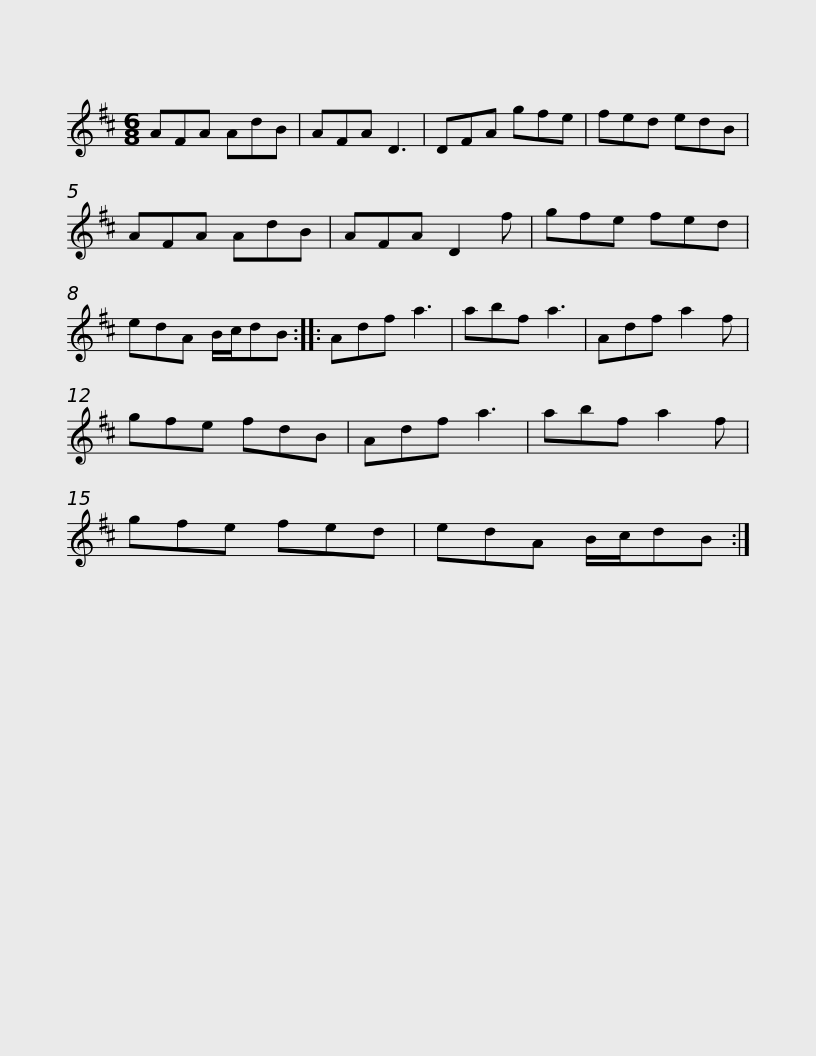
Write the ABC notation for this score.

X:1
L:1/8
M:6/8
I:linebreak $
K:D
V:1 treble
V:1
 AFA AdB | AFA D3 | DFA gfe | fed edB | AFA AdB | %5
 AFA D2 f | gfe fed |$ edA B/c/dB :: Adf a3 | abf a3 | %10
 Adf a2 f | gfe fdB | Adf a3 | abf a2 f | gfe fed |$ %15
 edA B/c/dB :| %16
